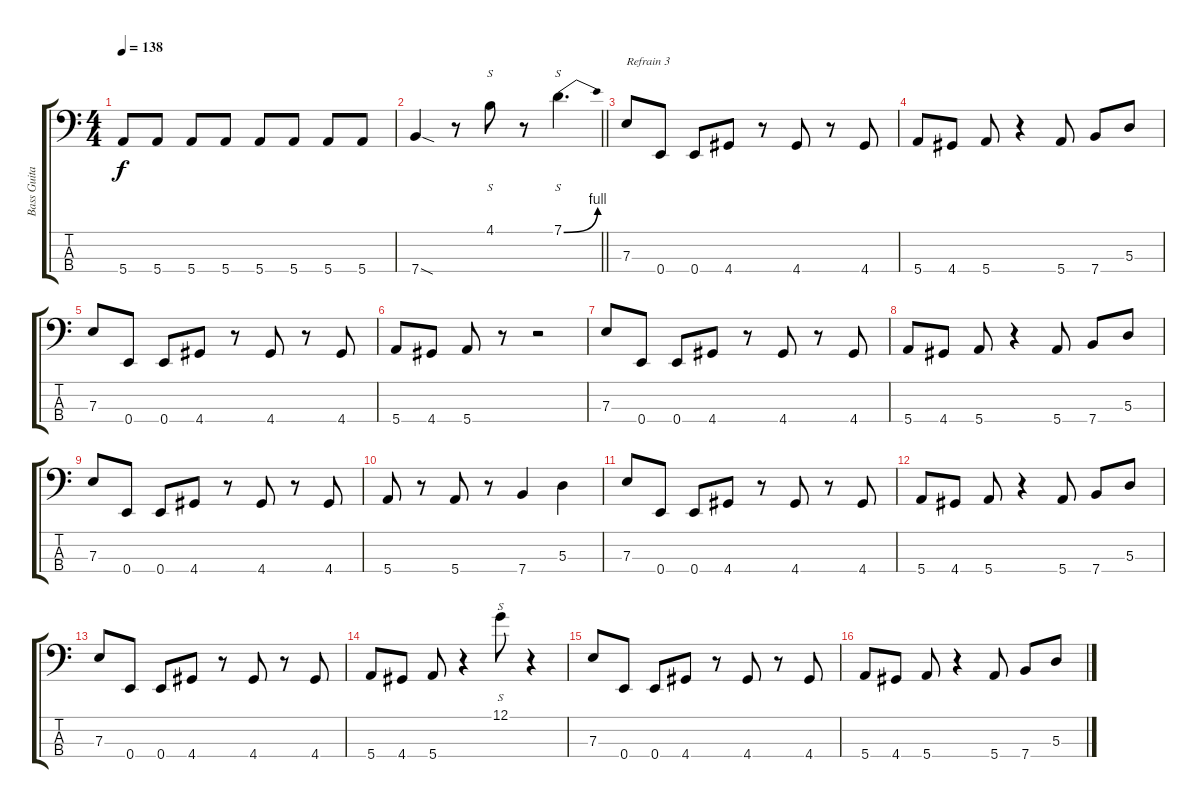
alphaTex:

\track ("Bass Guitar" "Bass Guita") {instrument electricbassfinger}
\staff {score tabs}
\tuning (G2 D2 A1 E1) {hide}
\ts (4 4)
\tempo 138
\clef f4
\ks c
5.4.8{dy f} 5.4.8 5.4.8 5.4.8 5.4.8 5.4.8 5.4.8 5.4.8 |
\barLineRight lightlight
7.4{sod}.4 r.8 4.1.8{s instrument slapbass1} r.8 7.1{be (bend 0 0 60 4)}.4{s d} |
7.3.8{txt "Refrain 3" instrument electricbassfinger} 0.4.8 0.4.8 4.4.8 r.8 4.4.8 r.8 4.4.8 |
5.4.8 4.4.8 5.4.8 r.4 5.4.8 7.4.8 5.3.8 |
7.3.8 0.4.8 0.4.8 4.4.8 r.8 4.4.8 r.8 4.4.8 |
5.4.8 4.4.8 5.4.8 r.8 r.2 |
7.3.8 0.4.8 0.4.8 4.4.8 r.8 4.4.8 r.8 4.4.8 |
5.4.8 4.4.8 5.4.8 r.4 5.4.8 7.4.8 5.3.8 |
7.3.8 0.4.8 0.4.8 4.4.8 r.8 4.4.8 r.8 4.4.8 |
5.4.8 r.8 5.4.8 r.8 7.4.4 5.3.4 |
7.3.8 0.4.8 0.4.8 4.4.8 r.8 4.4.8 r.8 4.4.8 |
5.4.8 4.4.8 5.4.8 r.4 5.4.8 7.4.8 5.3.8 |
7.3.8 0.4.8 0.4.8 4.4.8 r.8 4.4.8 r.8 4.4.8 |
5.4.8 4.4.8 5.4.8 r.4 12.1.8{s instrument slapbass1} r.4 |
7.3.8{instrument electricbassfinger} 0.4.8 0.4.8 4.4.8 r.8 4.4.8 r.8 4.4.8 |
5.4.8 4.4.8 5.4.8 r.4 5.4.8 7.4.8 5.3.8
